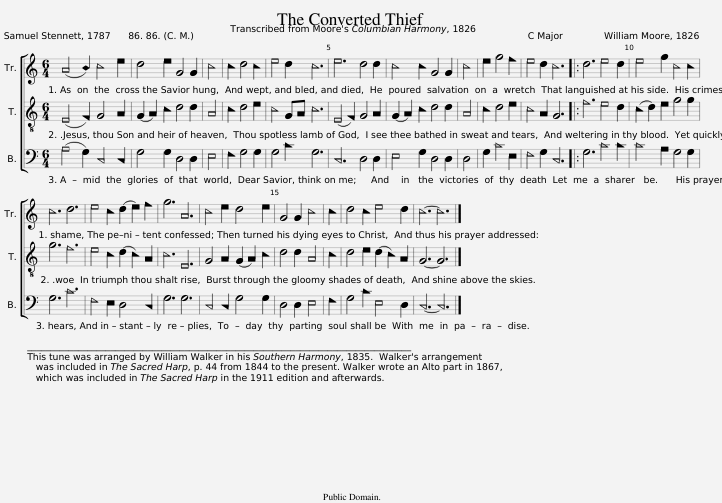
X:1
%%score [ 1 2 3 ]
L:1/8
Q:1/4=120
M:6/4
I:linebreak $
K:C
V:1 treble
V:2 treble-8
V:3 bass
V:1
 (A4 B2) c4 e2 | d4 e2 G4 G2 | c4 c2 d4 c2 | e4 d2 c6 | e6 d4 d2 | %5
 c4 c2 G4 G2 | c4 e2 g4 f2 | e4 d2 c6 |: d6 e4 d2 | e4 g2 c4 c2 |$ %10
 c6 d6 | e4 c2 (d2 e2) f2 | g6 A6 | c4 e2 d4 e2 | G4 G2 c4 c2 | %15
 d4 c2 e4 d2 | c6- c6 |] %17
V:2
 (E4 F2) G4 A2 | (G2 A2) c2 d4 d2 | A4 c2 d4 e2 | c4 GA c6 | (E4 F2) G4 A2 | %5
 (G2 A2) c2 d4 d2 | A4 c2 d4 e2 | c4 A2 G6 |: f6 e4 d2 | (c2 d2) e2 g4 g2 |$ %10
 g6 f6 | e4 c2 (d2 c2) A2 | c6 E6 | G4 A2 (G2 A2) c2 | d4 d2 A4 c2 | %15
 d4 e2 (d2 c2) A2 | G6- G6 |] %17
V:3
 (A,4 G,2) C,4 C,2 | G,4 G,2 D,4 D,2 | E,4 F,2 G,4 G,2 | G,4 C2 G,6 | C,6 D,4 D,2 | %5
 E,4 G,2 D,4 D,2 | D,4 G,2 C4 E,2 | F,4 G,2 C,6 |: G,6 C4 C2 | C4 A,2 G,4 G,2 |$ %10
 G,6 C6 | F,4 E,2 D,4 C,2 | G,6 G,6 | C,4 C,2 G,4 G,2 | D,4 D,2 E,4 F,2 | %15
 G,4 C2 E,4 D,2 | C,6- C,6 |] %17
